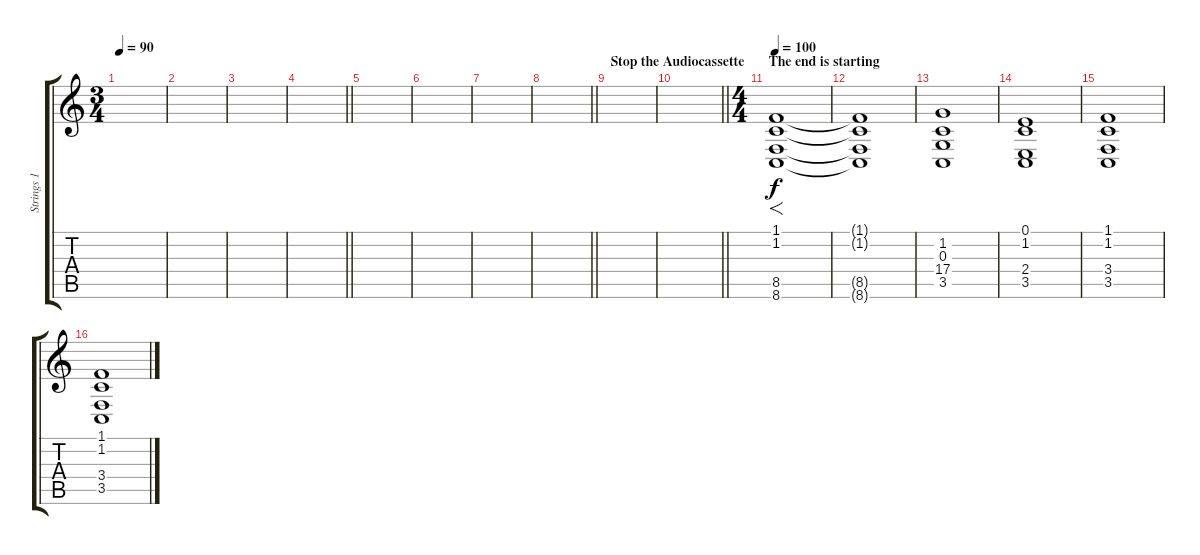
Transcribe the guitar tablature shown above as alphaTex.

\track ("Strings 1" "Strings 1") {instrument stringensemble1}
\staff {score tabs}
\tuning (E4 B3 G3 D3 A2 E2) {hide}
\ts (3 4)
\tempo 90
\clef g2
\ks c
|
|
|
\barLineRight lightlight
|
|
|
|
\barLineRight lightlight
|
\section ("" "Stop the Audiocassette")
|
\barLineRight lightlight
|
\ts (4 4)
\section ("" "The end is starting")
\tempo 100
(1.1 1.2 8.5 8.6).1{f} |
(1.1{t} 1.2{t} 8.5{t} 8.6{t}).1 |
(1.2 0.3 17.4 3.5).1 |
(0.1 1.2 2.4 3.5).1 |
(1.1 1.2 3.4 3.5).1 |
(1.1 1.2 3.4 3.5).1
